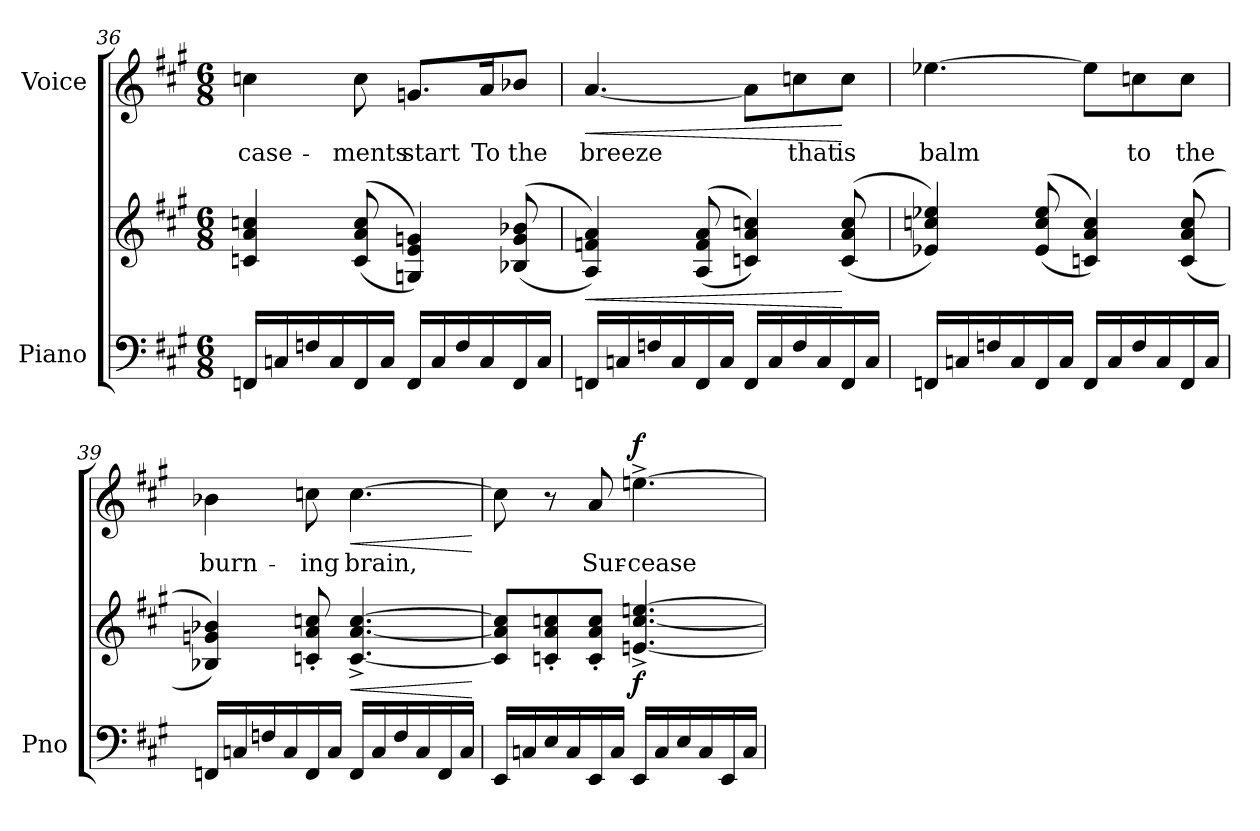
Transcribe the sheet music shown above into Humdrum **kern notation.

**kern	**kern	**dynam	**kern	**text	**dynam
*part2	*part2	*part2	*part1	*part1	*part1
*staff3	*staff2	*staff2/3	*staff1	*staff1	*staff1
*I"Piano	*	*	*I"Voice	*	*
*I'Pno	*	*	*	*	*
!!LO:LB:g=z
*clefF4	*clefG2	*	*clefG2	*	*
*k[f#c#g#]	*k[f#c#g#]	*	*k[f#c#g#]	*	*
*M6/8	*M6/8	*	*M6/8	*	*
=36	=36	=36	=36	=36	=36
!	!	!	!	!LO:LY:b	!
16FFn/LL	4cn/ 4a/ 4ccn/	.	4ccn\	case-	.
16Cn/	.	.	.	.	.
16Fn/	.	.	.	.	.
16C/	.	.	.	.	.
!	!	!	!	!LO:LY:b	!
16FF/	((>8c/ 8a/ 8cc/	.	8cc\	-ments	.
16C/JJ	.	.	.	.	.
!	!	!	!	!LO:LY:b	!
16FF/LL	4Gn/ 4e/ 4gn/))	.	8.gn/L	start	.
16C/	.	.	.	.	.
16F/	.	.	.	.	.
!	!	!	!	!LO:LY:b	!
16C/	.	.	16a/K	To	.
!	!	!	!	!LO:LY:b	!
16FF/	((>8B-X/ 8g/ 8b-X/	.	8b-X/J	the	.
16C/JJ	.	.	.	.	.
!!LO:LB:g=z
=37	=37	=37	=37	=37	=37
!	!	!LO:HP:b	!	!LO:LY:b	!LO:HP:b
16FFn/LL	4A/ 4fn/ 4a/))	<	[4.a/	breeze	<
16Cn/	.	.	.	.	.
16Fn/	.	.	.	.	.
16C/	.	.	.	.	.
16FF/	(>(8A/ 8f/ 8a/	.	.	.	.
16C/JJ	.	.	.	.	.
16FF/LL	4cn/ 4a/ 4ccn/))	.	8a\L]	.	.
16C/	.	.	.	.	.
!	!	!	!	!LO:LY:b	!
16F/	.	.	8ccn\	that	.
16C/	.	.	.	.	.
!	!	!	!	!LO:LY:b	!
16FF/	(>(8c/ 8a/ 8cc/	[	8cc\J	is	[
16C/JJ	.	.	.	.	.
=38	=38	=38	=38	=38	=38
!	!	!	!	!LO:LY:b	!
16FFn/LL	4e-X/ 4ccn/ 4ee-X/))	.	[4.ee-X\	balm	.
16Cn/	.	.	.	.	.
16Fn/	.	.	.	.	.
16C/	.	.	.	.	.
16FF/	(>(8e-/ 8cc/ 8ee-/	.	.	.	.
16C/JJ	.	.	.	.	.
16FF/LL	4cn/ 4a/ 4cc/))	.	8ee-\L]	.	.
16C/	.	.	.	.	.
!	!	!	!	!LO:LY:b	!
16F/	.	.	8ccn\	to	.
16C/	.	.	.	.	.
!	!	!	!	!LO:LY:b	!
16FF/	(>(8c/ 8a/ 8cc/	.	8cc\J	the	.
16C/JJ	.	.	.	.	.
!!LO:LB:g=z
=39	=39	=39	=39	=39	=39
!	!	!	!	!LO:LY:b	!
16FFn/LL	4B-X/ 4gn/ 4b-X/))	.	4b-X\	burn-	.
16Cn/	.	.	.	.	.
16Fn/	.	.	.	.	.
16C/	.	.	.	.	.
!	!	!	!	!LO:LY:b	!
16FF/	8cn/' 8a/' 8ccn/'	.	8ccn\	-ing	.
16C/JJ	.	.	.	.	.
!	!	!LO:HP:b	!	!LO:LY:b	!LO:HP:b
16FF/LL	[4.c/^ [4.a/^ [4.cc/^	<	[4.cc\	brain,	<
16C/	.	.	.	.	.
16F/	.	.	.	.	.
16C/	.	.	.	.	.
16FF/	.	.	.	.	.
16C/JJ	.	.	.	.	.
.	.	[	.	.	[
!!LO:PB:g=z
=40	=40	=40	=40	=40	=40
16EE/LL	8c/] 8a/] 8cc/]L	.	8cc\]	.	.
16Cn/	.	.	.	.	.
16E/	8cn/' 8a/' 8ccn/'	.	8r	.	.
16C/	.	.	.	.	.
!	!	!	!	!LO:LY:b	!
16EE/	8c/' 8a/' 8cc/'J	.	8a/	Sur-	.
16C/JJ	.	.	.	.	.
!	!	!LO:DY:b	!	!LO:LY:b	!LO:DY:a
16EE/LL	[4.en/^ [4.cc/^ [4.een/^	f	[4.een^\	-cease	f
16C/	.	.	.	.	.
16E/	.	.	.	.	.
16C/	.	.	.	.	.
16EE/	.	.	.	.	.
16C/JJ	.	.	.	.	.
=	=	=	=	=	=
*-	*-	*-	*-	*-	*-
